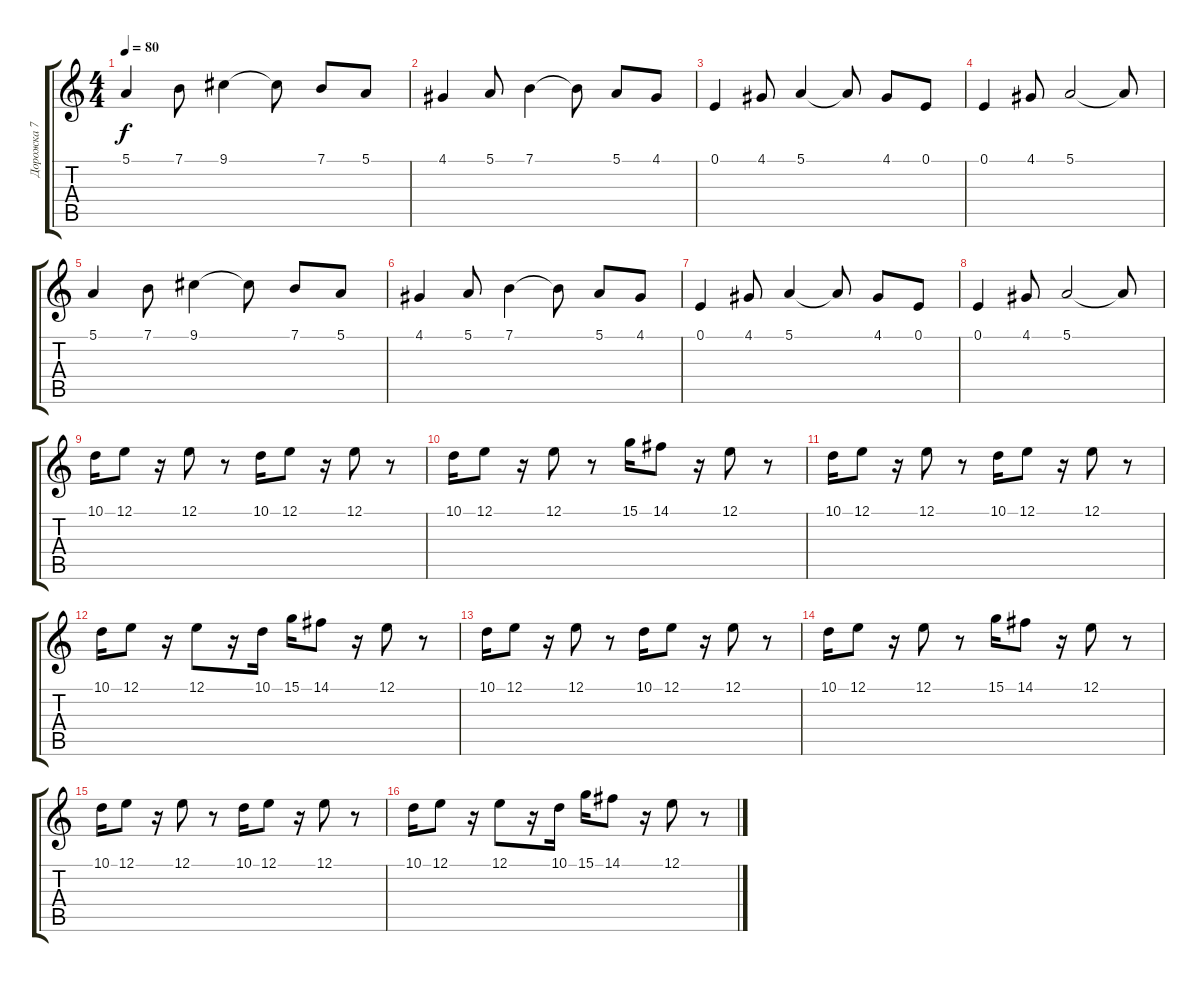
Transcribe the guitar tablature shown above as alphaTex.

\track ("Дорожка 7" "Дорожка 7") {instrument stringensemble1}
\staff {score tabs}
\tuning (E4 B3 G3 D3 A2 E2) {hide}
\ts (4 4)
\tempo 80
\clef g2
\ks c
5.1.4{dy f} 7.1.8 9.1.4 9.1{t}.8 7.1.8 5.1.8 |
4.1.4 5.1.8 7.1.4 7.1{t}.8 5.1.8 4.1.8 |
0.1.4 4.1.8 5.1.4 5.1{t}.8 4.1.8 0.1.8 |
0.1.4 4.1.8 5.1.2 5.1{t}.8 |
5.1.4 7.1.8 9.1.4 9.1{t}.8 7.1.8 5.1.8 |
4.1.4 5.1.8 7.1.4 7.1{t}.8 5.1.8 4.1.8 |
0.1.4 4.1.8 5.1.4 5.1{t}.8 4.1.8 0.1.8 |
0.1.4 4.1.8 5.1.2 5.1{t}.8 |
10.1.16 12.1.8 r.16 12.1.8 r.8 10.1.16 12.1.8 r.16 12.1.8 r.8 |
10.1.16 12.1.8 r.16 12.1.8 r.8 15.1.16 14.1.8 r.16 12.1.8 r.8 |
10.1.16 12.1.8 r.16 12.1.8 r.8 10.1.16 12.1.8 r.16 12.1.8 r.8 |
10.1.16 12.1.8 r.16 12.1.8 r.16 10.1.16 15.1.16 14.1.8 r.16 12.1.8 r.8 |
10.1.16 12.1.8 r.16 12.1.8 r.8 10.1.16 12.1.8 r.16 12.1.8 r.8 |
10.1.16 12.1.8 r.16 12.1.8 r.8 15.1.16 14.1.8 r.16 12.1.8 r.8 |
10.1.16 12.1.8 r.16 12.1.8 r.8 10.1.16 12.1.8 r.16 12.1.8 r.8 |
10.1.16 12.1.8 r.16 12.1.8 r.16 10.1.16 15.1.16 14.1.8 r.16 12.1.8 r.8
